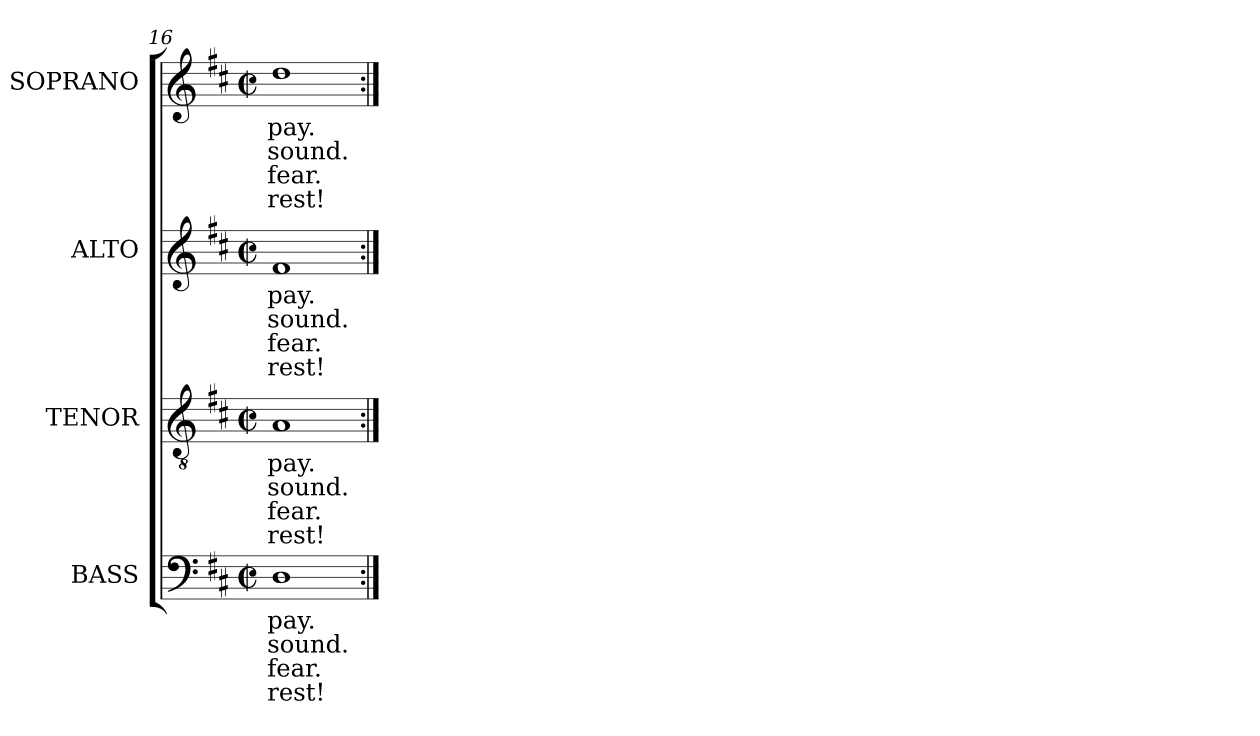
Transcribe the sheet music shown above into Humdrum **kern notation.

**kern	**text	**text	**text	**text	**kern	**text	**text	**text	**text	**kern	**text	**text	**text	**text	**kern	**text	**text	**text	**text
*part4	*part4	*part4	*part4	*part4	*part3	*part3	*part3	*part3	*part3	*part2	*part2	*part2	*part2	*part2	*part1	*part1	*part1	*part1	*part1
*staff4	*staff4	*staff4	*staff4	*staff4	*staff3	*staff3	*staff3	*staff3	*staff3	*staff2	*staff2	*staff2	*staff2	*staff2	*staff1	*staff1	*staff1	*staff1	*staff1
*I"BASS	*	*	*	*	*I"TENOR	*	*	*	*	*I"ALTO	*	*	*	*	*I"SOPRANO	*	*	*	*
*I'B.	*	*	*	*	*I'T.	*	*	*	*	*I'A.	*	*	*	*	*I'S.	*	*	*	*
*clefF4	*	*	*	*	*clefGv2	*	*	*	*	*clefG2	*	*	*	*	*clefG2	*	*	*	*
*	*	*	*	*	*ITrd7c12	*	*	*	*	*	*	*	*	*	*	*	*	*	*
*k[f#c#]	*	*	*	*	*k[f#c#]	*	*	*	*	*k[f#c#]	*	*	*	*	*k[f#c#]	*	*	*	*
*D:	*	*	*	*	*D:	*	*	*	*	*D:	*	*	*	*	*D:	*	*	*	*
*M2/2	*	*	*	*	*M2/2	*	*	*	*	*M2/2	*	*	*	*	*M2/2	*	*	*	*
*met(c|)	*	*	*	*	*met(c|)	*	*	*	*	*met(c|)	*	*	*	*	*met(c|)	*	*	*	*
=16	=16	=16	=16	=16	=16	=16	=16	=16	=16	=16	=16	=16	=16	=16	=16	=16	=16	=16	=16
!	!LO:LY:b:color=#000000	!LO:LY:b:color=#000000	!LO:LY:b:color=#000000	!LO:LY:b:color=#000000	!	!	!	!	!	!	!	!	!	!	!	!	!	!	!
!	!	!	!	!	!	!LO:LY:b:color=#000000	!LO:LY:b:color=#000000	!LO:LY:b:color=#000000	!LO:LY:b:color=#000000	!	!	!	!	!	!	!	!	!	!
!	!	!	!	!	!	!	!	!	!	!	!LO:LY:b:color=#000000	!LO:LY:b:color=#000000	!LO:LY:b:color=#000000	!LO:LY:b:color=#000000	!	!	!	!	!
!	!	!	!	!	!	!	!	!	!	!	!	!	!	!	!	!LO:LY:b:color=#000000	!LO:LY:b:color=#000000	!LO:LY:b:color=#000000	!LO:LY:b:color=#000000
1Di	pay.	sound.	fear.	rest!	1AAi	pay.	sound.	fear.	rest!	1f#i	pay.	sound.	fear.	rest!	1ddi	pay.	sound.	fear.	rest!
=:|!	=:|!	=:|!	=:|!	=:|!	=:|!	=:|!	=:|!	=:|!	=:|!	=:|!	=:|!	=:|!	=:|!	=:|!	=:|!	=:|!	=:|!	=:|!	=:|!
*-	*-	*-	*-	*-	*-	*-	*-	*-	*-	*-	*-	*-	*-	*-	*-	*-	*-	*-	*-
